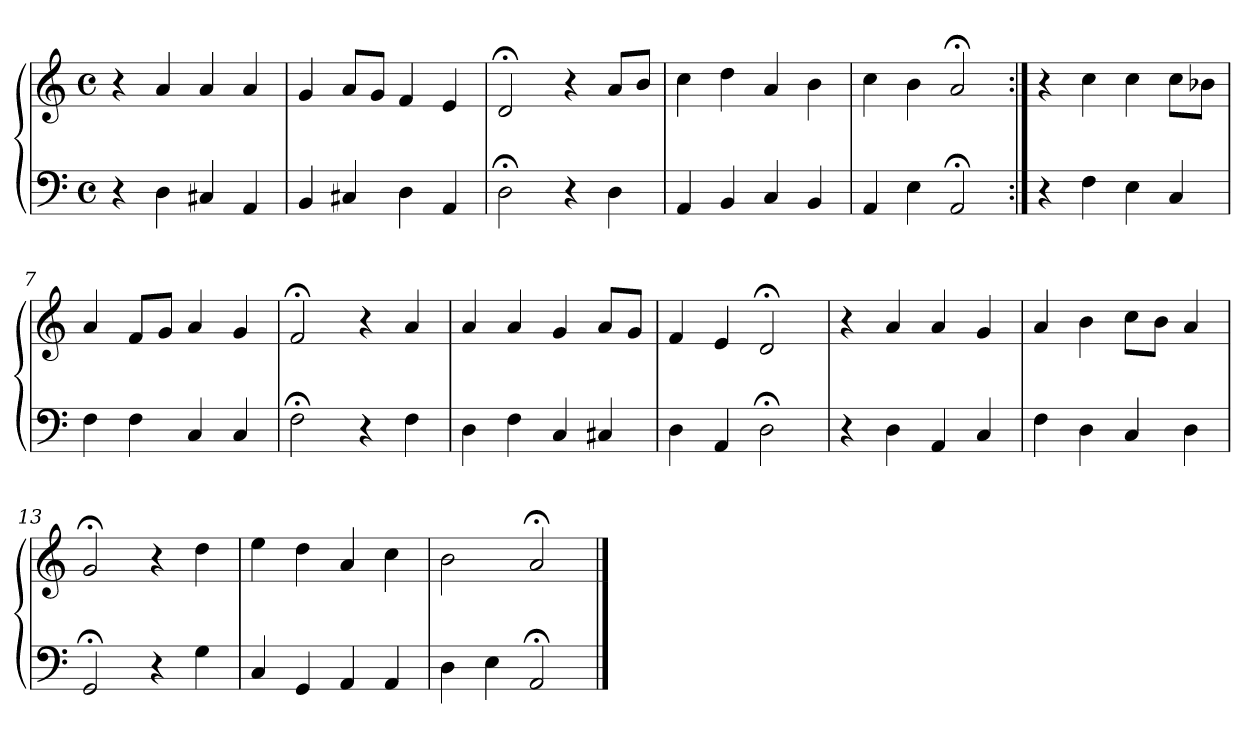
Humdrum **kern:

**kern	**kern
*part1	*part1
*staff2	*staff1
*clefF4	*clefG2
*M4/4	*M4/4
*met(c)	*met(c)
=1	=1
4r	4r
4D	4a
4C#X	4a
4AA	4a
=2	=2
4BB	4g
4C#X	8aL
.	8gJ
4D	4f
4AA	4e
=3	=3
2D;<	2d;<
4r	4r
4D	8aL
.	8bJ
=4	=4
4AA	4cc
4BB	4dd
4C	4a
4BB	4b
=5	=5
4AA	4cc
4E	4b
2AA;<	2a;<
=6:|!	=6:|!
4r	4r
4F	4cc
4E	4cc
4C	8ccL
.	8b-XJ
=7	=7
4F	4a
4F	8fL
.	8gJ
4C	4a
4C	4g
!!LO:LB:g=z
=8	=8
2F;<	2f;<
4r	4r
4F	4a
=9	=9
4D	4a
4F	4a
4C	4g
4C#X	8aL
.	8gJ
=10	=10
4D	4f
4AA	4e
2D;<	2d;<
=11	=11
4r	4r
4D	4a
4AA	4a
4C	4g
=12	=12
4F	4a
4D	4b
4C	8ccL
.	8bJ
4D	4a
=13	=13
2GG;<	2g;<
4r	4r
4G	4dd
=14	=14
4C	4ee
4GG	4dd
4AA	4a
4AA	4cc
=15	=15
4D	2b
4E	.
2AA;<	2a;<
==	==
*-	*-
